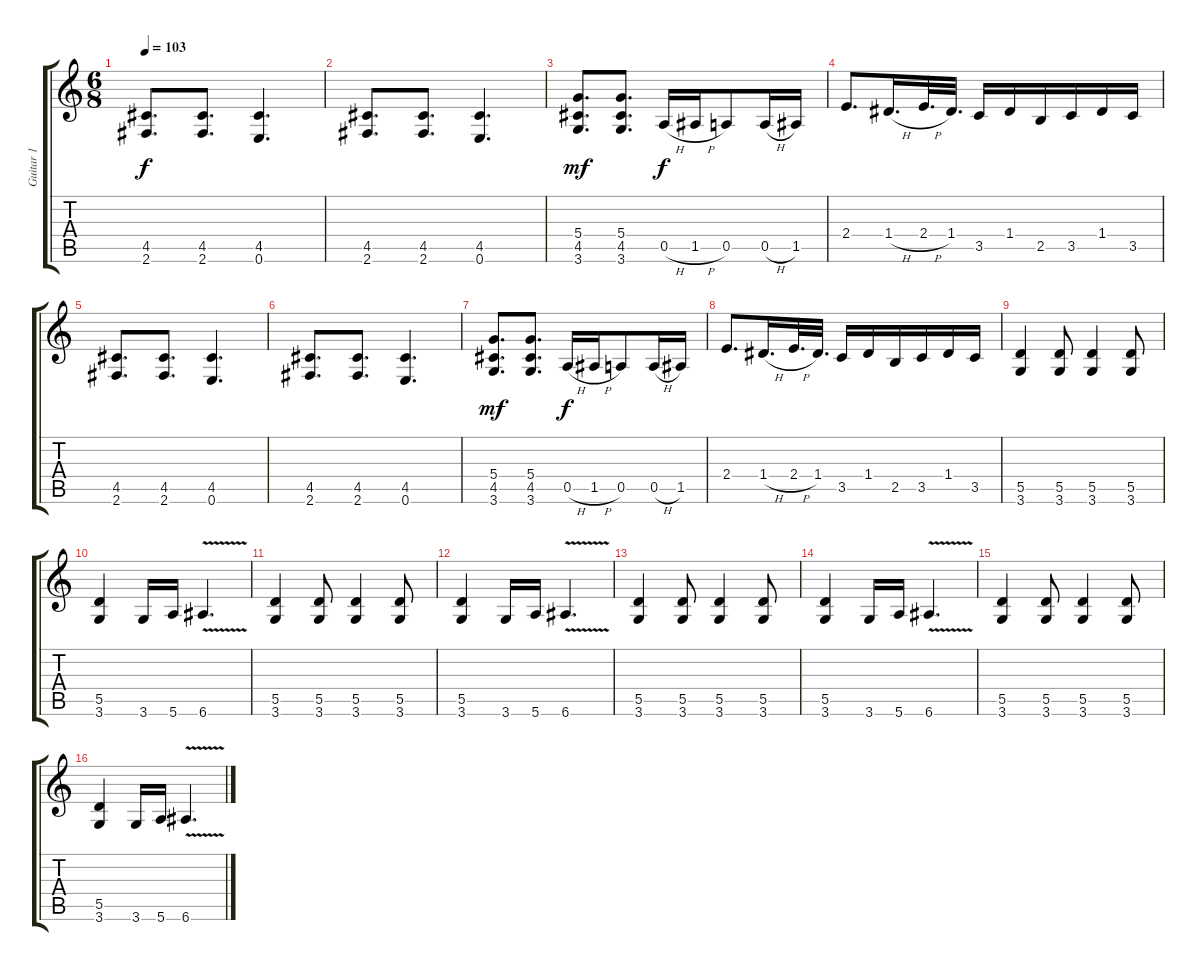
\track ("Guitar 1" "Guitar 1") {instrument distortionguitar}
\staff {score tabs}
\tuning (E4 B3 G3 D3 A2 E2) {hide}
\ts (6 8)
\tempo 103
\clef g2
\ks c
(4.5 2.6).8{d dy f} (4.5 2.6).8{d} (4.5 0.6).4{d} |
(4.5 2.6).8{d} (4.5 2.6).8{d} (4.5 0.6).4{d} |
(5.4 4.5 3.6).8{d dy mf} (5.4 4.5 3.6).8{d} 0.5{h}.16{dy f} 1.5{h}.16 0.5.8 0.5{h}.16 1.5.16 |
2.4.8{d} 1.4{h}.16{d} 2.4{h}.32{d} 1.4.32{d} 3.5.16 1.4.16 2.5.16 3.5.16 1.4.16 3.5.16 |
(4.5 2.6).8{d} (4.5 2.6).8{d} (4.5 0.6).4{d} |
(4.5 2.6).8{d} (4.5 2.6).8{d} (4.5 0.6).4{d} |
(5.4 4.5 3.6).8{d dy mf} (5.4 4.5 3.6).8{d} 0.5{h}.16{dy f} 1.5{h}.16 0.5.8 0.5{h}.16 1.5.16 |
2.4.8{d} 1.4{h}.16{d} 2.4{h}.32{d} 1.4.32{d} 3.5.16 1.4.16 2.5.16 3.5.16 1.4.16 3.5.16 |
(5.5 3.6).4 (5.5 3.6).8 (5.5 3.6).4 (5.5 3.6).8 |
(5.5 3.6).4 3.6.16 5.6.16 6.6{v}.4{d} |
(5.5 3.6).4 (5.5 3.6).8 (5.5 3.6).4 (5.5 3.6).8 |
(5.5 3.6).4 3.6.16 5.6.16 6.6{v}.4{d} |
(5.5 3.6).4 (5.5 3.6).8 (5.5 3.6).4 (5.5 3.6).8 |
(5.5 3.6).4 3.6.16 5.6.16 6.6{v}.4{d} |
(5.5 3.6).4 (5.5 3.6).8 (5.5 3.6).4 (5.5 3.6).8 |
(5.5 3.6).4 3.6.16 5.6.16 6.6{v}.4{d}
